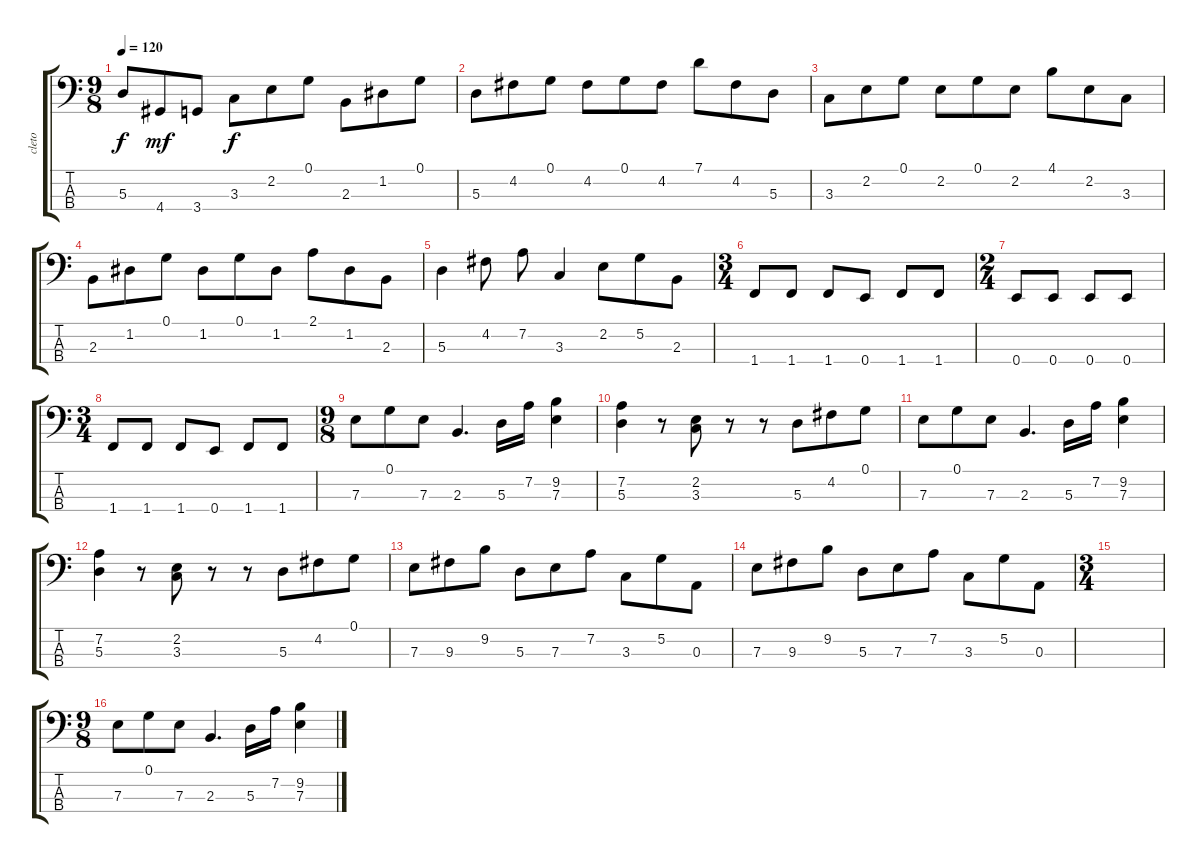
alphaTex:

\track ("cleto" "cleto") {instrument electricbassfinger}
\staff {score tabs}
\tuning (G2 D2 A1 E1) {hide}
\ts (9 8)
\tempo 120
\clef f4
\ks c
5.3.8{dy f} 4.4.8{dy mf} 3.4.8 3.3.8{dy f} 2.2.8 0.1.8 2.3.8 1.2.8 0.1.8 |
5.3.8 4.2.8 0.1.8 4.2.8 0.1.8 4.2.8 7.1.8 4.2.8 5.3.8 |
3.3.8 2.2.8 0.1.8 2.2.8 0.1.8 2.2.8 4.1.8 2.2.8 3.3.8 |
2.3.8 1.2.8 0.1.8 1.2.8 0.1.8 1.2.8 2.1.8 1.2.8 2.3.8 |
5.3.4 4.2.8 7.2.8 3.3.4 2.2.8 5.2.8 2.3.8 |
\ts (3 4)
1.4.8 1.4.8 1.4.8 0.4.8 1.4.8 1.4.8 |
\ts (2 4)
0.4.8 0.4.8 0.4.8 0.4.8 |
\ts (3 4)
1.4.8 1.4.8 1.4.8 0.4.8 1.4.8 1.4.8 |
\ts (9 8)
7.3.8 0.1.8 7.3.8 2.3.4{d} 5.3.16 7.2.16 (9.2 7.3).4 |
(7.2 5.3).4 r.8 (2.2 3.3).8 r.8 r.8 5.3.8 4.2.8 0.1.8 |
7.3.8 0.1.8 7.3.8 2.3.4{d} 5.3.16 7.2.16 (9.2 7.3).4 |
(7.2 5.3).4 r.8 (2.2 3.3).8 r.8 r.8 5.3.8 4.2.8 0.1.8 |
7.3.8 9.3.8 9.2.8 5.3.8 7.3.8 7.2.8 3.3.8 5.2.8 0.3.8 |
7.3.8 9.3.8 9.2.8 5.3.8 7.3.8 7.2.8 3.3.8 5.2.8 0.3.8 |
\ts (3 4)
|
\ts (9 8)
7.3.8 0.1.8 7.3.8 2.3.4{d} 5.3.16 7.2.16 (9.2 7.3).4
